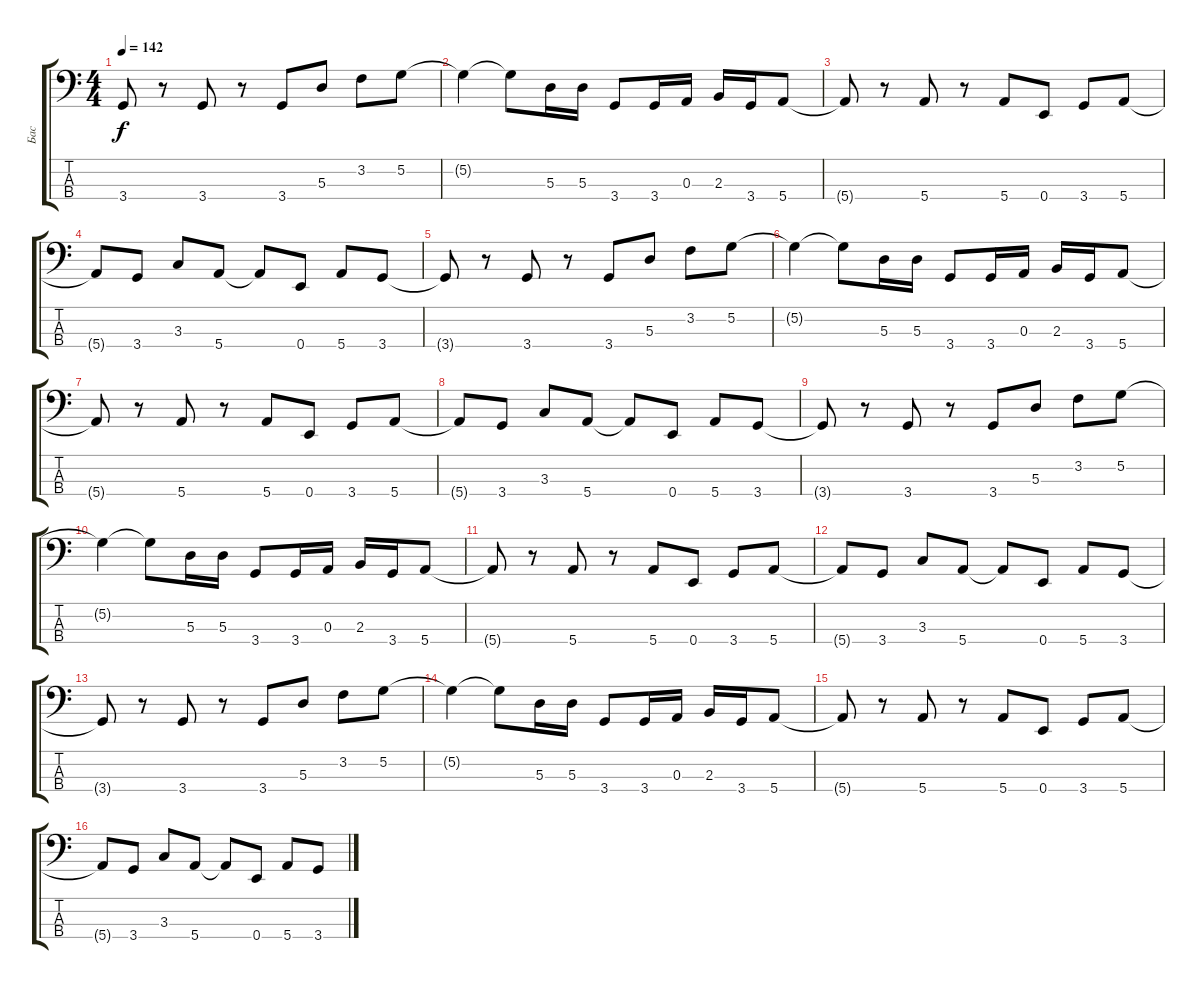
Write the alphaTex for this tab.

\track ("Бас" "Бас") {instrument electricbasspick}
\staff {score tabs}
\tuning (G2 D2 A1 E1) {hide}
\ts (4 4)
\tempo 142
\clef f4
\ks c
3.4{t}.8{dy f} r.8 3.4.8 r.8 3.4.8 5.3.8 3.2.8 5.2.8 |
5.2{t}.4 5.2{t}.8 5.3.16 5.3.16 3.4.8 3.4.16 0.3.16 2.3.16 3.4.16 5.4.8 |
5.4{t}.8 r.8 5.4.8 r.8 5.4.8 0.4.8 3.4.8 5.4.8 |
5.4{t}.8 3.4.8 3.3.8 5.4.8 5.4{t}.8 0.4.8 5.4.8 3.4.8 |
3.4{t}.8 r.8 3.4.8 r.8 3.4.8 5.3.8 3.2.8 5.2.8 |
5.2{t}.4 5.2{t}.8 5.3.16 5.3.16 3.4.8 3.4.16 0.3.16 2.3.16 3.4.16 5.4.8 |
5.4{t}.8 r.8 5.4.8 r.8 5.4.8 0.4.8 3.4.8 5.4.8 |
5.4{t}.8 3.4.8 3.3.8 5.4.8 5.4{t}.8 0.4.8 5.4.8 3.4.8 |
3.4{t}.8 r.8 3.4.8 r.8 3.4.8 5.3.8 3.2.8 5.2.8 |
5.2{t}.4 5.2{t}.8 5.3.16 5.3.16 3.4.8 3.4.16 0.3.16 2.3.16 3.4.16 5.4.8 |
5.4{t}.8 r.8 5.4.8 r.8 5.4.8 0.4.8 3.4.8 5.4.8 |
5.4{t}.8 3.4.8 3.3.8 5.4.8 5.4{t}.8 0.4.8 5.4.8 3.4.8 |
3.4{t}.8 r.8 3.4.8 r.8 3.4.8 5.3.8 3.2.8 5.2.8 |
5.2{t}.4 5.2{t}.8 5.3.16 5.3.16 3.4.8 3.4.16 0.3.16 2.3.16 3.4.16 5.4.8 |
5.4{t}.8 r.8 5.4.8 r.8 5.4.8 0.4.8 3.4.8 5.4.8 |
5.4{t}.8 3.4.8 3.3.8 5.4.8 5.4{t}.8 0.4.8 5.4.8 3.4.8
